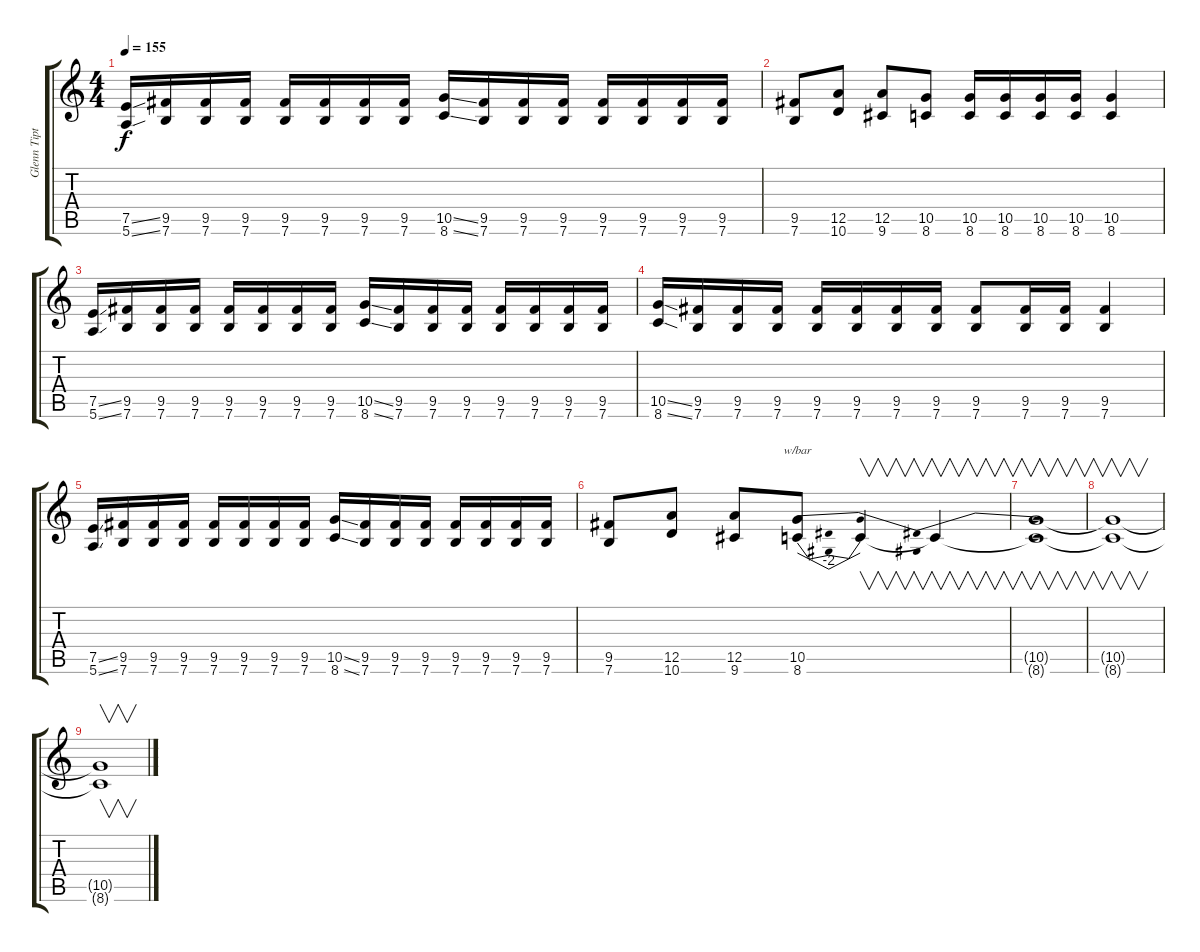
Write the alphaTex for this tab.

\track ("Glenn Tipton" "Glenn Tipt") {instrument distortionguitar}
\staff {score tabs}
\tuning (E4 B3 G3 D3 A2 E2) {hide}
\ts (4 4)
\tempo 155
\clef g2
\ks c
(7.5{ss} 5.6{ss}).16{dy f} (9.5 7.6).16 (9.5 7.6).16 (9.5 7.6).16 (9.5 7.6).16 (9.5 7.6).16 (9.5 7.6).16 (9.5 7.6).16 (10.5{ss} 8.6{ss}).16 (9.5 7.6).16 (9.5 7.6).16 (9.5 7.6).16 (9.5 7.6).16 (9.5 7.6).16 (9.5 7.6).16 (9.5 7.6).16 |
(9.5 7.6).8 (12.5 10.6).8 (12.5 9.6).8 (10.5 8.6).8 (10.5 8.6).16 (10.5 8.6).16 (10.5 8.6).16 (10.5 8.6).16 (10.5 8.6).4 |
(7.5{ss} 5.6{ss}).16 (9.5 7.6).16 (9.5 7.6).16 (9.5 7.6).16 (9.5 7.6).16 (9.5 7.6).16 (9.5 7.6).16 (9.5 7.6).16 (10.5{ss} 8.6{ss}).16 (9.5 7.6).16 (9.5 7.6).16 (9.5 7.6).16 (9.5 7.6).16 (9.5 7.6).16 (9.5 7.6).16 (9.5 7.6).16 |
(10.5{ss} 8.6{ss}).16 (9.5 7.6).16 (9.5 7.6).16 (9.5 7.6).16 (9.5 7.6).16 (9.5 7.6).16 (9.5 7.6).16 (9.5 7.6).16 (9.5 7.6).8 (9.5 7.6).16 (9.5 7.6).16 (9.5 7.6).4 |
(7.5{ss} 5.6{ss}).16 (9.5 7.6).16 (9.5 7.6).16 (9.5 7.6).16 (9.5 7.6).16 (9.5 7.6).16 (9.5 7.6).16 (9.5 7.6).16 (10.5{ss} 8.6{ss}).16 (9.5 7.6).16 (9.5 7.6).16 (9.5 7.6).16 (9.5 7.6).16 (9.5 7.6).16 (9.5 7.6).16 (9.5 7.6).16 |
(9.5 7.6).8 (12.5 10.6).8 (12.5 9.6).8 (10.5 8.6).8{tbe (dip default 0 0 30 -8 60 0)} 8.6{t}.4{v} 8.6{t}.4{v} |
(10.5{t} 8.6{t}).1{v} |
(10.5{t} 8.6{t}).1{v} |
(10.5{t} 8.6{t}).1{v}
